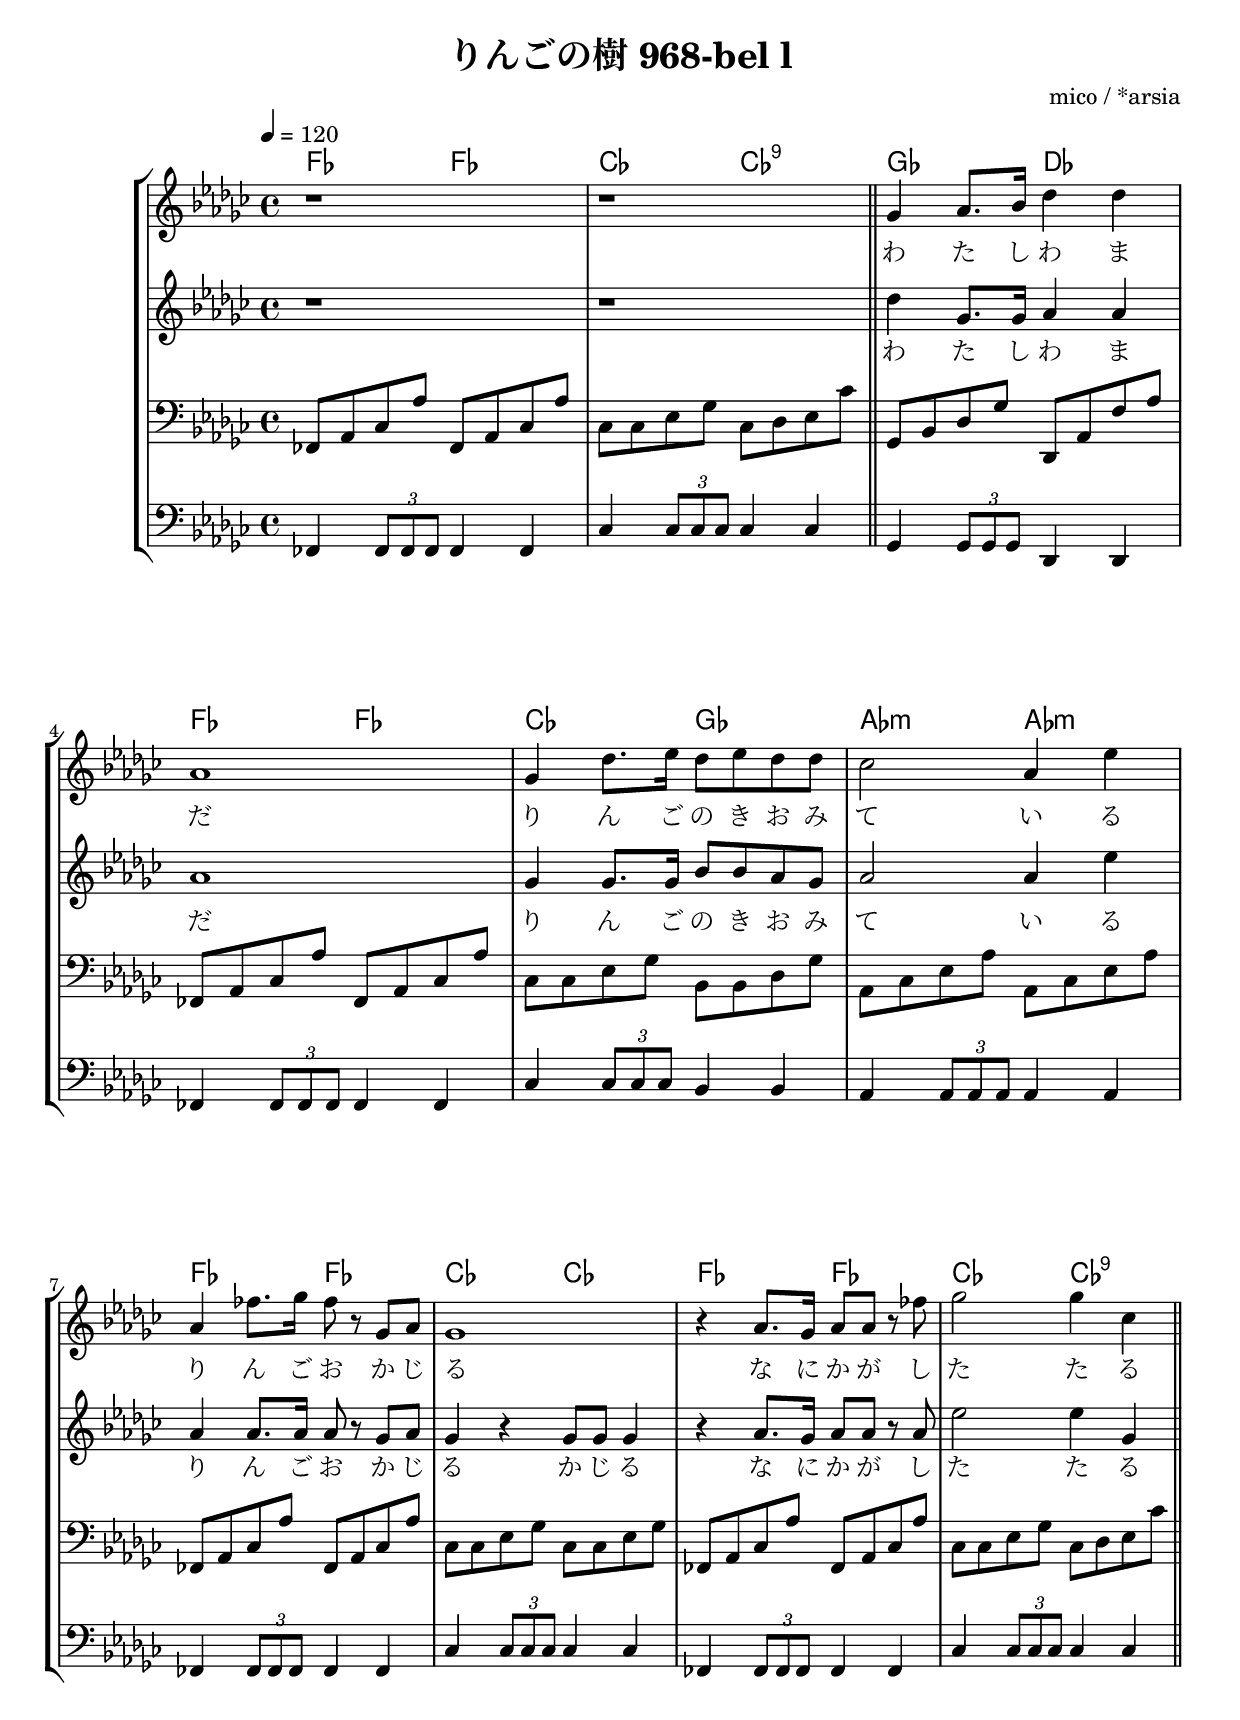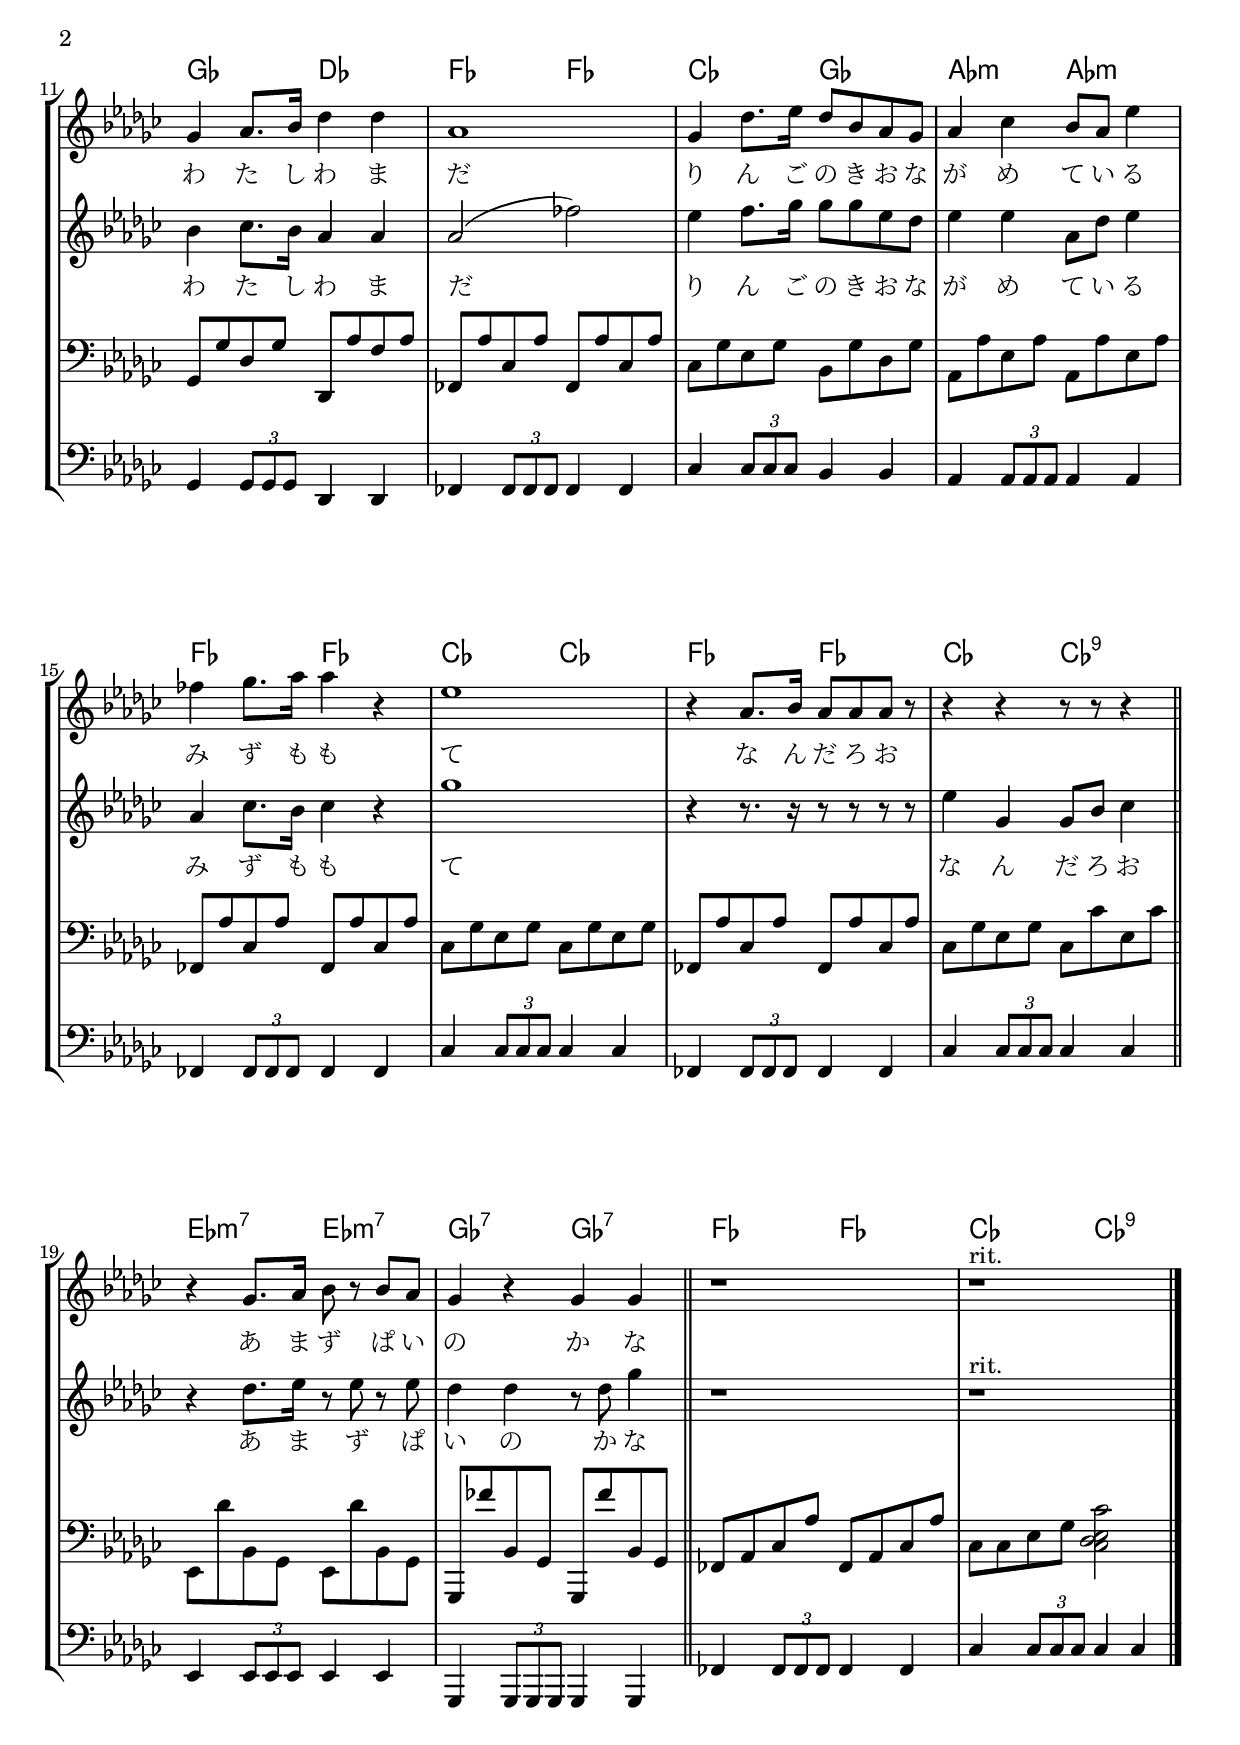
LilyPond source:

\version "2.12.1"

\header {
	title = \markup {"りんごの樹 968-bel l"}
	composer = \markup \center-column {"mico / *arsia"}
}

harmony = \chordmode {
	fes2 fes ces ces:9 

	ges des fes fes ces ges as:m as:m fes fes ces ces fes fes ces ces:9 

	ges des fes fes ces ges as:m as:m fes fes ces ces fes fes ces ces:9 

	es:min7 es:min7 ges:7 ges:7 

	fes fes ces ces:9 
}

melody = {
	\key ges \major
	\tempo 4 = 120
	r1 | r1   
	\set Staff.midiInstrument = #"mmi0.38"
	ges'4  as'8.  bes'16  des''4  des''4 
	as'1 
	ges'4  des''8.  es''16  des''8  es''8  des''8  des''8 
	ces''2  as'4  es''4 
	as'4  fes''8.  ges''16  fes''8  r8  ges'8  as'8 
	ges'1 
	r4  as'8.  ges'16  as'8  as'8  r8  fes''8 
	ges''2  ges''4  ces''4
	\set Staff.midiInstrument = #"mmi0.38"
	ges'4  as'8.  bes'16  des''4  des''4 
	as'1 
	ges'4  des''8.  es''16  des''8  bes'8  as'8  ges'8 
	as'4  ces''4  bes'8  as'8  es''4 
	fes''4  ges''8.  as''16  as''4  r4 
	es''1 
	r4  as'8.  bes'16  as'8  as'8  as'8  r8 
	r4  r4  r8  r8  r4
	\set Staff.midiInstrument = #"mmi0.38"
	r4  ges'8.  as'16  bes'8  r8  bes'8  as'8 
	ges'4  r4  ges'4  ges'4
	r1 | r1^"rit." \bar "|."
}

words = \lyricmode {
	
	わ  た  し  わ  ま  だ  り  ん  ご  の  き  お  み  て  い  る  り  ん  ご  お  か  じ  る  な  に  か  が  し  た  た  る  
	わ  た  し  わ  ま  だ  り  ん  ご  の  き  お  な  が  め  て  い  る  み  ず  も  も  て  な  ん  だ  ろ  お  
	あ  ま  ず  ぱ  い  の  か  な  
	
}

secondmelody = {
	\key ges \major
	\tempo 4 = 120
	r1 | r1   
	\set Staff.midiInstrument = #"mmi0.38"
	des''4  ges'8.  ges'16  as'4  as'4 
	as'1 
	ges'4  ges'8.  ges'16  bes'8  bes'8  as'8  ges'8 
	as'2  as'4  es''4 
	as'4  as'8.  as'16  as'8  r8  ges'8  as'8 
	ges'4  r4  ges'8  ges'8  ges'4 
	r4  as'8.  ges'16  as'8  as'8  r8  as'8 
	es''2  es''4  ges'4
	\set Staff.midiInstrument = #"fss0.35"
	bes'4  ces''8.  bes'16  as'4  as'4 
	as'2  (fes''2) 
	es''4  f''8.  ges''16  ges''8  ges''8  es''8  des''8 
	es''4  es''4  as'8  des''8  es''4 
	as'4  ces''8.  bes'16  ces''4  r4 
	ges''1 
	r4  r8.  r16  r8  r8  r8  r8 
	es''4  ges'4  ges'8  bes'8  ces''4
	\set Staff.midiInstrument = #"Whistle"
	r4  des''8.  es''16  r8  es''8  r8  es''8 
	des''4  des''4  r8  des''8  ges''4
	r1 | r1^"rit." \bar "|."
}

secondwords = \lyricmode {
	
	わ  た  し  わ  ま  だ  り  ん  ご  の  き  お  み  て  い  る  り  ん  ご  お  か  じ  る  か  じ  る  な  に  か  が  し  た  た  る  
	わ  た  し  わ  ま  だ  り  ん  ご  の  き  お  な  が  め  て  い  る  み  ず  も  も  て  な  ん  だ  ろ  お  
	あ  ま  ず  ぱ  い  の  か  な  
	
}

tempochange = {
	\tempo 4 = 120
	r1 | r1 \bar "||"
	\tempo 4 = 120
	r1 | r1 | r1 | r1 | r1 | r1 | r1 | r1 \bar "||"
	\tempo 4 = 120
	r1 | r1 | r1 | r1 | r1 | r1 | r1 | r1 \bar "||"
	\tempo 4 = 120
	r1 | r1 \bar "||"
	\tempo 4 = 120
	r1 | \tempo 4 = 90 r2 \tempo 4 = 80 r2 \bar "|."
}

mainacc = {
	\clef bass
	\set Staff.midiInstrument = #"Acoustic Guitar (steel)"
	\key ges \major
	\tempo 4 = 120
	fes,8 as,8 ces8 as8
	fes,8 as,8 ces8 as8
	ces8 ces8 es8 ges8
	ces8 des8 es8 ces'8
	\bar "||"

	\set Staff.midiInstrument = #"Acoustic Guitar (steel)"
	ges,8 bes,8 des8 ges8
	des,8 as,8 f8 as8
	fes,8 as,8 ces8 as8
	fes,8 as,8 ces8 as8
	ces8 ces8 es8 ges8
	bes,8 bes,8 des8 ges8
	as,8 ces8 es8 as8
	as,8 ces8 es8 as8
	fes,8 as,8 ces8 as8
	fes,8 as,8 ces8 as8
	ces8 ces8 es8 ges8
	ces8 ces8 es8 ges8
	fes,8 as,8 ces8 as8
	fes,8 as,8 ces8 as8
	ces8 ces8 es8 ges8
	ces8 des8 es8 ces'8
	\bar "||"

	\set Staff.midiInstrument = #"Acoustic Guitar (steel)"
	ges,8 ges des ges
	des,8 as f as
	fes,8 as ces as
	fes,8 as ces as
	ces8 ges es ges
	bes,8 ges des ges
	as,8 as es as
	as,8 as es as
	fes,8 as ces as
	fes,8 as ces as
	ces8 ges es ges
	ces8 ges es ges
	fes,8 as ces as
	fes,8 as ces as
	ces8 ges es ges
	ces8 ces' es ces'
	\bar "||"

	\set Staff.midiInstrument = #"Acoustic Guitar (steel)"
	es,8 des' bes, ges,
	es,8 des' bes, ges,
	ges,,8 fes' bes, ges,
	ges,,8 fes' bes, ges,
	\bar "||"

	\set Staff.midiInstrument = #"Acoustic Guitar (steel)"
	fes,8 as,8 ces8 as8
	fes,8 as,8 ces8 as8
	ces8 ces8 es8 ges8
	<ces des es ces'>2
	\bar "|."
}

subacc = {
	\clef bass
	\set Staff.midiInstrument = #"Acoustic Bass"
	\key ges \major
	\tempo 4 = 120
	fes,4 \tuplet 3/2 { fes,8 fes,8 fes,8 }
	fes,4 fes,4
	ces4 \tuplet 3/2 { ces8 ces8 ces8 }
	ces4 ces4
	\bar "||"

	\set Staff.midiInstrument = #"Acoustic Bass"
	ges,4 \tuplet 3/2 { ges,8 ges,8 ges,8 }
	des,4 des,4
	fes,4 \tuplet 3/2 { fes,8 fes,8 fes,8 }
	fes,4 fes,4
	ces4 \tuplet 3/2 { ces8 ces8 ces8 }
	bes,4 bes,4
	as,4 \tuplet 3/2 { as,8 as,8 as,8 }
	as,4 as,4
	fes,4 \tuplet 3/2 { fes,8 fes,8 fes,8 }
	fes,4 fes,4
	ces4 \tuplet 3/2 { ces8 ces8 ces8 }
	ces4 ces4
	fes,4 \tuplet 3/2 { fes,8 fes,8 fes,8 }
	fes,4 fes,4
	ces4 \tuplet 3/2 { ces8 ces8 ces8 }
	ces4 ces4
	\bar "||"

	\set Staff.midiInstrument = #"Acoustic Bass"
	ges,4 \tuplet 3/2 { ges,8 ges,8 ges,8 }
	des,4 des,4
	fes,4 \tuplet 3/2 { fes,8 fes,8 fes,8 }
	fes,4 fes,4
	ces4 \tuplet 3/2 { ces8 ces8 ces8 }
	bes,4 bes,4
	as,4 \tuplet 3/2 { as,8 as,8 as,8 }
	as,4 as,4
	fes,4 \tuplet 3/2 { fes,8 fes,8 fes,8 }
	fes,4 fes,4
	ces4 \tuplet 3/2 { ces8 ces8 ces8 }
	ces4 ces4
	fes,4 \tuplet 3/2 { fes,8 fes,8 fes,8 }
	fes,4 fes,4
	ces4 \tuplet 3/2 { ces8 ces8 ces8 }
	ces4 ces4
	\bar "||"

	\set Staff.midiInstrument = #"Acoustic Bass"
	es,4 \tuplet 3/2 { es,8 es,8 es,8 }
	es,4 es,4
	ges,,4 \tuplet 3/2 { ges,,8 ges,,8 ges,,8 }
	ges,,4 ges,,4
	\bar "||"

	\set Staff.midiInstrument = #"Acoustic Bass"
	fes,4 \tuplet 3/2 { fes,8 fes,8 fes,8 }
	fes,4 fes,4
	ces4 \tuplet 3/2 { ces8 ces8 ces8 }
	ces4 ces4
	\bar "|."
}

percA = {
	\drummode {
	r1 |r1 \bar "||"
	r1 |r1 |r1 |r1 |r1 |r1 |r1 |r1 \bar "||"
	r1  |r2. hho4  |r1  |r2. hho4  |r1  |r2. hho4  |r1  |r2. hho4  \bar "||"
	hh4 hh8 hh2 r8  |\times 16/32{ hh2 hh8. hh1 r4 r16 } \bar "||"
	r8 cymr16 cymr16 cymr8 cymr16 cymr16 cymr8 cymr16 cymr16 cymr8 cymr8  |cymr8 cymr16 cymr16 cymr8 cymr16 cymr16 cymr8 cymr16 cymr16 cymr8 cymr8  \bar "|."
	}
}

percB = {
	\drummode {
	r1 |r1 \bar "||"
	r1 |r1 |r1 |r1 |r1 |r1 |r1 |r1 \bar "||"
	r16 hhp16 hhp8 hhp16 hhp8 hhp2 r16  |r16 hhp16 hhp8 hhp16 hhp8 hhp2 r16  |r16 hhp16 hhp8 hhp16 hhp8 hhp2 r16  |r16 hhp16 hhp8 hhp16 hhp8 hhp2 r16  |r16 hhp16 hhp8 hhp16 hhp8 hhp2 r16  |r16 hhp16 hhp8 hhp16 hhp8 hhp2 r16  |r16 hhp16 hhp8 hhp16 hhp8 hhp2 r16  |r16 hhp16 hhp8 hhp16 hhp8 hhp2 hhp16  \bar "||"
	r16 hhp8 hhp8 hhp2 r8.  |\times 16/32{ r8 hhp4 hhp4 hhp8 hhp1 r4 } \bar "||"
	r4 sn2 sn4  |r4 sn2 sn8 sn16 sn16  \bar "|."
	}
}

percC = {
	\drummode {
	r1 |r1 \bar "||"
	r1 |r1 |r1 |r1 |r1 |r1 |r1 |r1 \bar "||"
	hh8. hh8. hh2 r8  |hh8. hh8. hh2 hh8  |hh8. hh8. hh2 r8  |hh8. hh8. hh2 hh8  |hh8. hh8. hh2 r8  |hh8. hh8. hh2 hh8  |hh8. hh8. hh2 r8  |hh8. hh8. hh4 hh4 hh8  \bar "||"
	r1  |\times 16/32{ r1 r2 hho2 } \bar "||"
	bd8. bd16 bd8. bd16 bd8. bd16 bd8. bd16  |bd8. bd16 bd8. bd16 bd8. bd16 bd8. bd16  \bar "|."
	}
}

percD = {
	\drummode {
	r1 |r1 \bar "||"
	r1 |r1 |r1 |r1 |r1 |r1 |r1 |r1 \bar "||"
	r2 ss2  |r2 ss2  |r2 ss2  |r2 ss2  |r2 ss2  |r2 ss2  |r2 ss2  |r2 ss2  \bar "||"
	bd8. bd8. bd2 bd8  |\times 16/32{ bd4. bd4. bd8 bd2 r8 bd2 } \bar "||"
	r1  |r4. tommh2 r8  \bar "|."
	}
}

percE = {
	\drummode {
	r1 |r1 \bar "||"
	r1 |r1 |r1 |r1 |r1 |r1 |r1 |r1 \bar "||"
	bd2 r8 bd4 bd8  |bd4. bd4 bd4 bd8  |bd2 r8 bd4 bd8  |bd4. bd4 bd4 bd8  |bd2 r8 bd4 bd8  |bd4. bd4 bd4 bd8  |bd2 r8 bd4 bd8  |bd4. bd4 bd4.  \bar "||"
	r2 ss2  |\times 16/32{ r1 ss1 } \bar "||"
	r1  |r2 r16 toml4. r16  \bar "|."
	}
}

percF = {
	\drummode {
	r1 | r1 \bar "||"
	r1 | r1 | r1 | r1 | r1 | r1 | r1 | r1 \bar "||"
	r1 | r1 | r1 | r1 | r1 | r1 | r1 | r1 \bar "||"
	r1 |\times 16/32{ r1 sn4 sn8 sn2 r8 } \bar "||"
	cymc1  |r1 \bar "|."
	}
}

percG = {
	\drummode {
	r1 | r1 \bar "||"
	r1 | r1 | r1 | r1 | r1 | r1 | r1 | r1 \bar "||"
	r1 | r1 | r1 | r1 | r1 | r1 | r1 | r1 \bar "||"
	r1 |r1 \bar "||"
	r1 | r1 \bar "|."
	}
}

percH = {
	\drummode {
	r1 | r1 \bar "||"
	r1 | r1 | r1 | r1 | r1 | r1 | r1 | r1 \bar "||"
	r1 | r1 | r1 | r1 | r1 | r1 | r1 | r1 \bar "||"
	r1 |\times 16/32{ r1 r2 r8 tommh4. } \bar "||"
	r1 | r1 \bar "|."
	}
}

percI = {
	\drummode {
	r1 | r1 \bar "||"
	r1 | r1 | r1 | r1 | r1 | r1 | r1 | r1 \bar "||"
	r1 | r1 | r1 | r1 | r1 | r1 | r1 | r1 \bar "||"
	r1 |\times 16/32{ r1 r2. tomfh4 } \bar "||"
	r1 | r1 \bar "|."
	}
}

\score {
	<<
		\new StaffGroup <<
			\new ChordNames {\harmony}
			\new Voice = "melody" {\melody}
			\new Lyrics \lyricsto "melody" \words
			\new Voice = "secondmelody" {\secondmelody}
			\new Lyrics \lyricsto "secondmelody" \secondwords
			\new Staff = "mainacc" {\mainacc}
			\new Staff = "subacc" {\subacc}
		>>
	>>
	\layout { }
}
